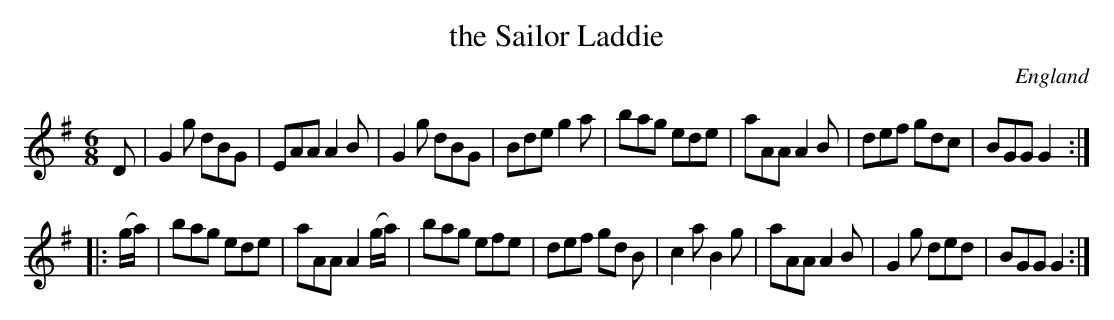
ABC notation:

X:1
T:the Sailor Laddie
L:1/8
M:6/8
O:England
K:G major
D | G2g dBG | EAA A2B | G2g dBG | Bde g2\
a | bag ede | aAA A2B | def gdc | BGG G2 ::
(g/a/) | bag ede | aAA A2(g/a/) | bag efe | def gd\
B      | c2a B2g | aAA A2B      | G2g ded | BGG G2 :|
